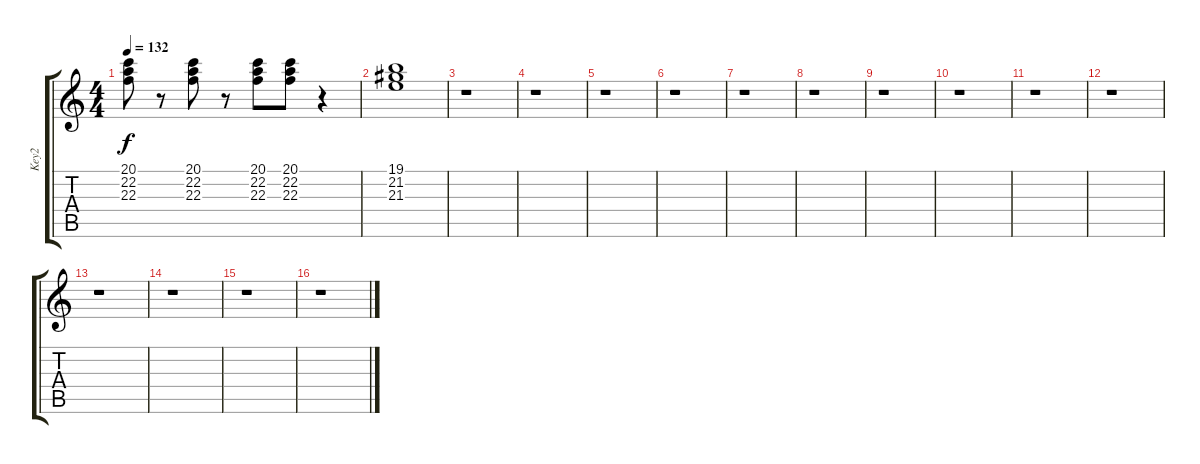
\track ("Key2" "Key2") {instrument rockorgan}
\staff {score tabs}
\tuning (E4 B3 G3 D3 A2 E2) {hide}
\ts (4 4)
\tempo 132
\clef g2
\ks c
(20.1 22.2 22.3).8{dy f} r.8 (20.1 22.2 22.3).8 r.8 (20.1 22.2 22.3).8 (20.1 22.2 22.3).8 r.4 |
(19.1 21.2 21.3).1 |
r.1 |
r.1 |
r.1 |
r.1 |
r.1 |
r.1 |
r.1 |
r.1 |
r.1 |
r.1 |
r.1 |
r.1 |
r.1 |
r.1
